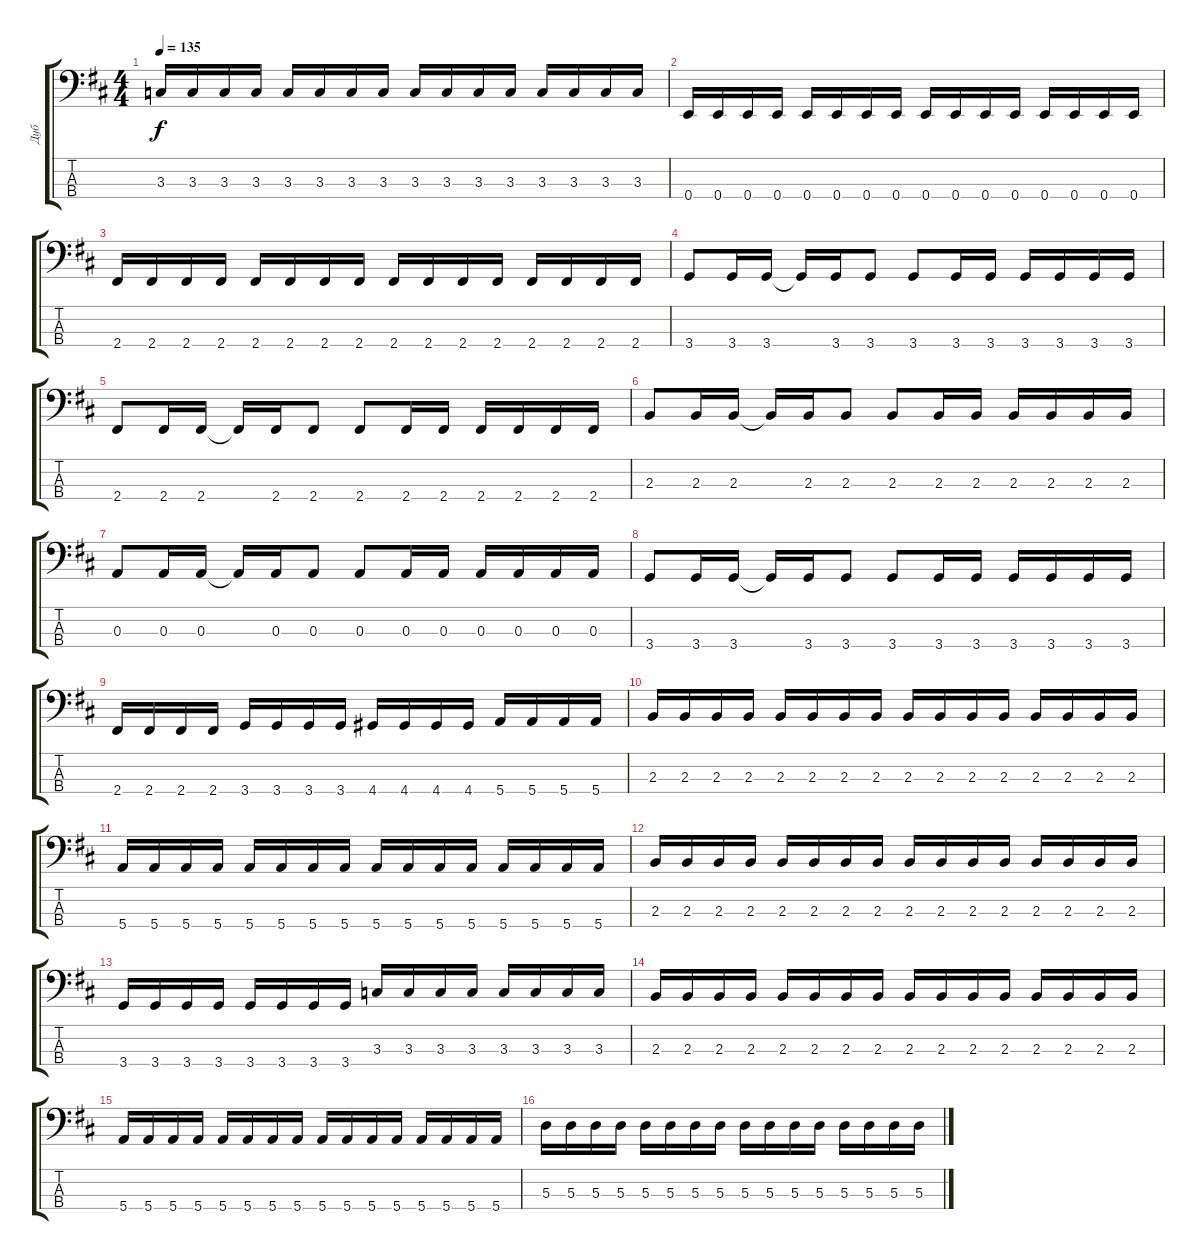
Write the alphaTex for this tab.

\track ("Дуб" "Дуб") {instrument electricbassfinger}
\staff {score tabs}
\tuning (G2 D2 A1 E1) {hide}
\ts (4 4)
\tempo 135
\clef f4
\ks d
3.3.16{dy f} 3.3.16 3.3.16 3.3.16 3.3.16 3.3.16 3.3.16 3.3.16 3.3.16 3.3.16 3.3.16 3.3.16 3.3.16 3.3.16 3.3.16 3.3.16 |
0.4.16 0.4.16 0.4.16 0.4.16 0.4.16 0.4.16 0.4.16 0.4.16 0.4.16 0.4.16 0.4.16 0.4.16 0.4.16 0.4.16 0.4.16 0.4.16 |
2.4.16 2.4.16 2.4.16 2.4.16 2.4.16 2.4.16 2.4.16 2.4.16 2.4.16 2.4.16 2.4.16 2.4.16 2.4.16 2.4.16 2.4.16 2.4.16 |
3.4.8 3.4.16 3.4.16 3.4{t}.16 3.4.16 3.4.8 3.4.8 3.4.16 3.4.16 3.4.16 3.4.16 3.4.16 3.4.16 |
2.4.8 2.4.16 2.4.16 2.4{t}.16 2.4.16 2.4.8 2.4.8 2.4.16 2.4.16 2.4.16 2.4.16 2.4.16 2.4.16 |
2.3.8 2.3.16 2.3.16 2.3{t}.16 2.3.16 2.3.8 2.3.8 2.3.16 2.3.16 2.3.16 2.3.16 2.3.16 2.3.16 |
0.3.8 0.3.16 0.3.16 0.3{t}.16 0.3.16 0.3.8 0.3.8 0.3.16 0.3.16 0.3.16 0.3.16 0.3.16 0.3.16 |
3.4.8 3.4.16 3.4.16 3.4{t}.16 3.4.16 3.4.8 3.4.8 3.4.16 3.4.16 3.4.16 3.4.16 3.4.16 3.4.16 |
2.4.16 2.4.16 2.4.16 2.4.16 3.4.16 3.4.16 3.4.16 3.4.16 4.4.16 4.4.16 4.4.16 4.4.16 5.4.16 5.4.16 5.4.16 5.4.16 |
2.3.16 2.3.16 2.3.16 2.3.16 2.3.16 2.3.16 2.3.16 2.3.16 2.3.16 2.3.16 2.3.16 2.3.16 2.3.16 2.3.16 2.3.16 2.3.16 |
5.4.16 5.4.16 5.4.16 5.4.16 5.4.16 5.4.16 5.4.16 5.4.16 5.4.16 5.4.16 5.4.16 5.4.16 5.4.16 5.4.16 5.4.16 5.4.16 |
2.3.16 2.3.16 2.3.16 2.3.16 2.3.16 2.3.16 2.3.16 2.3.16 2.3.16 2.3.16 2.3.16 2.3.16 2.3.16 2.3.16 2.3.16 2.3.16 |
3.4.16 3.4.16 3.4.16 3.4.16 3.4.16 3.4.16 3.4.16 3.4.16 3.3.16 3.3.16 3.3.16 3.3.16 3.3.16 3.3.16 3.3.16 3.3.16 |
2.3.16 2.3.16 2.3.16 2.3.16 2.3.16 2.3.16 2.3.16 2.3.16 2.3.16 2.3.16 2.3.16 2.3.16 2.3.16 2.3.16 2.3.16 2.3.16 |
5.4.16 5.4.16 5.4.16 5.4.16 5.4.16 5.4.16 5.4.16 5.4.16 5.4.16 5.4.16 5.4.16 5.4.16 5.4.16 5.4.16 5.4.16 5.4.16 |
5.3.16 5.3.16 5.3.16 5.3.16 5.3.16 5.3.16 5.3.16 5.3.16 5.3.16 5.3.16 5.3.16 5.3.16 5.3.16 5.3.16 5.3.16 5.3.16
